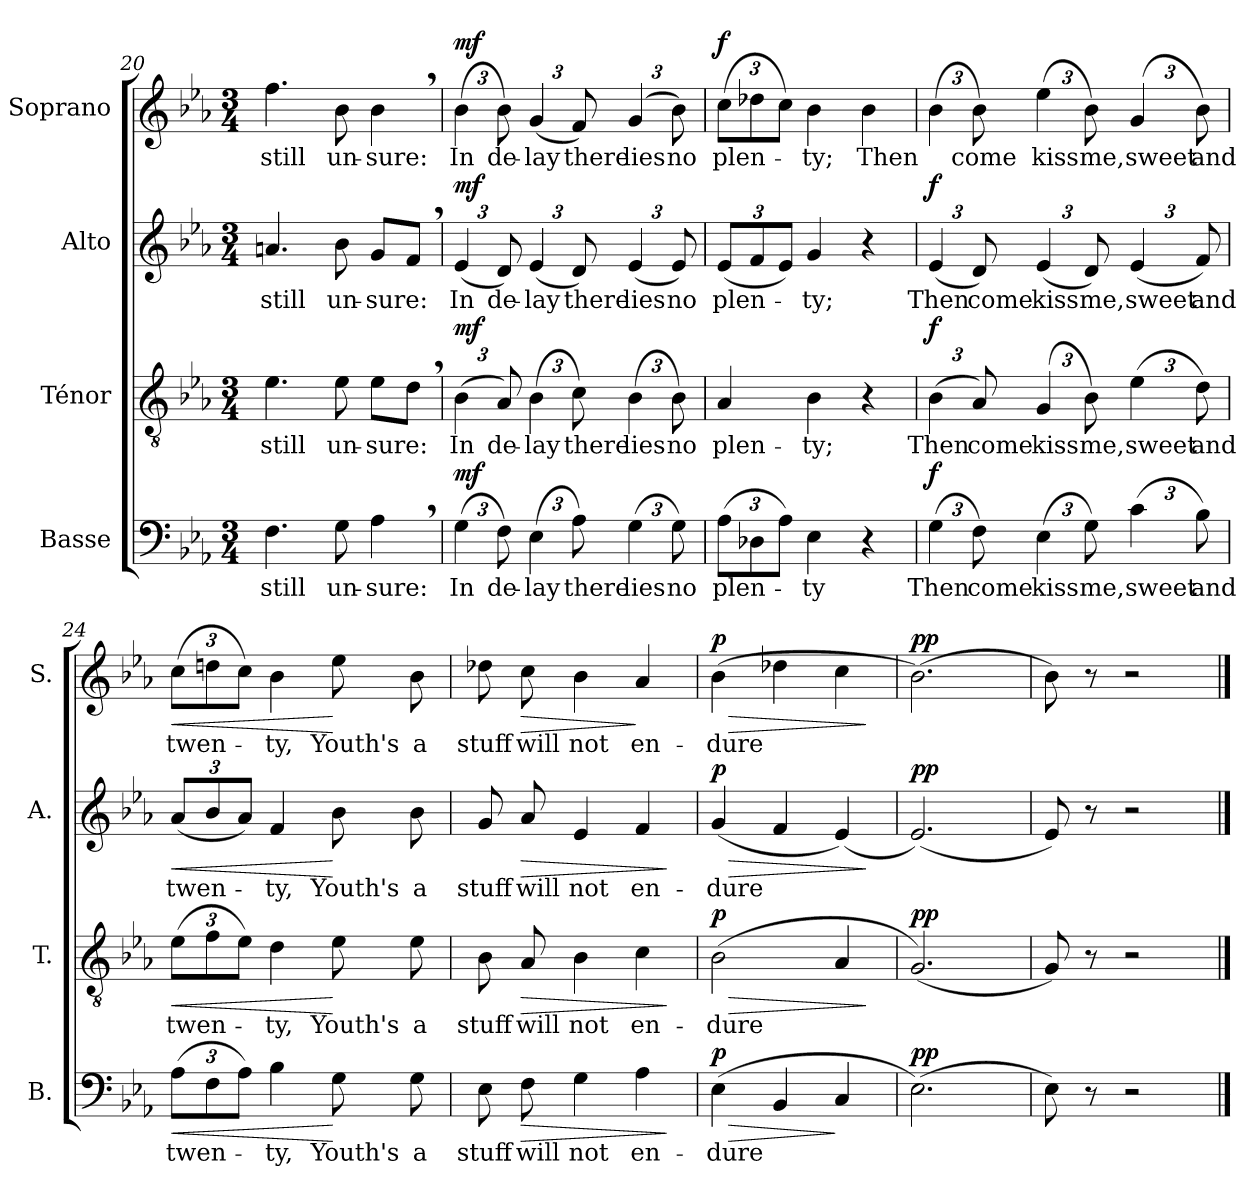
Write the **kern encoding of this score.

**kern	**text	**dynam	**kern	**text	**dynam	**kern	**text	**dynam	**kern	**text	**dynam
*part4	*part4	*part4	*part3	*part3	*part3	*part2	*part2	*part2	*part1	*part1	*part1
*staff4	*staff4	*staff4	*staff3	*staff3	*staff3	*staff2	*staff2	*staff2	*staff1	*staff1	*staff1
*I"Basse	*	*	*I"Ténor	*	*	*I"Alto	*	*	*I"Soprano	*	*
*I'B.	*	*	*I'T.	*	*	*I'A.	*	*	*I'S.	*	*
!!LO:PB:g=z
*clefF4	*	*	*clefGv2	*	*	*clefG2	*	*	*clefG2	*	*
*k[b-e-a-]	*	*	*k[b-e-a-]	*	*	*k[b-e-a-]	*	*	*k[b-e-a-]	*	*
*M3/4	*	*	*M3/4	*	*	*M3/4	*	*	*M3/4	*	*
=20	=20	=20	=20	=20	=20	=20	=20	=20	=20	=20	=20
!	!LO:LY:b	!	!	!LO:LY:b	!	!	!LO:LY:b	!	!	!LO:LY:b	!
4.F\	still	.	4.e-\	still	.	4.an/	still	.	4.ff\	still	.
!	!LO:LY:b	!	!	!LO:LY:b	!	!	!LO:LY:b	!	!	!LO:LY:b	!
8G\	un-	.	8e-\	un-	.	8b-\	un-	.	8b-\	un-	.
!	!LO:LY:b	!	!	!LO:LY:b	!	!	!LO:LY:b	!	!	!LO:LY:b	!
4A-,\	-sure:	.	8e-\L	-sure:	.	8g/L	-sure:	.	4b-,\	-sure:	.
.	.	.	8d,\J	.	.	8f,/J	.	.	.	.	.
=21	=21	=21	=21	=21	=21	=21	=21	=21	=21	=21	=21
*Xbrackettup	*	*	*	*	*	*	*	*	*	*	*
!	!LO:LY:b	!	!	!	!	!	!	!	!	!	!
*	*	*	*Xbrackettup	*	*	*	*	*	*	*	*
!	!	!	!	!LO:LY:b	!	!	!	!	!	!	!
*	*	*	*	*	*	*Xbrackettup	*	*	*	*	*
!	!	!	!	!	!	!	!LO:LY:b	!	!	!	!
*	*	*	*	*	*	*	*	*	*Xbrackettup	*	*
!	!	!LO:DY:a	!	!	!LO:DY:a	!	!	!LO:DY:a	!	!LO:LY:b	!LO:DY:a
(>6G\	In	mf	(>6B-\	In	mf	(<6e-/	In	mf	(>6b-\	In	mf
!	!LO:LY:b	!	!	!LO:LY:b	!	!	!LO:LY:b	!	!	!LO:LY:b	!
12F\)	de-	.	12A-/)	de-	.	12d/)	de-	.	12b-\)	de-	.
!	!LO:LY:b	!	!	!LO:LY:b	!	!	!LO:LY:b	!	!	!LO:LY:b	!
(>6E-\	-lay	.	(>6B-\	-lay	.	(<6e-/	-lay	.	(<6g/	-lay	.
!	!LO:LY:b	!	!	!LO:LY:b	!	!	!LO:LY:b	!	!	!LO:LY:b	!
12A-\)	there	.	12c\)	there	.	12d/)	there	.	12f/)	there	.
!	!LO:LY:b	!	!	!LO:LY:b	!	!	!LO:LY:b	!	!	!LO:LY:b	!
(>6G\	lies	.	(>6B-\	lies	.	(<6e-/	lies	.	(>6g/	lies	.
!	!LO:LY:b	!	!	!LO:LY:b	!	!	!LO:LY:b	!	!	!LO:LY:b	!
12G\)	no	.	12B-\)	no	.	12e-/)	no	.	12b-\)	no	.
=22	=22	=22	=22	=22	=22	=22	=22	=22	=22	=22	=22
!	!LO:LY:b	!	!	!LO:LY:b	!	!	!LO:LY:b	!	!	!LO:LY:b	!LO:DY:a
(>12A-\L	plen-	.	4A-/	plen-	.	(<12e-/L	plen-	.	(>12cc\L	plen-	f
12D-X\	.	.	.	.	.	12f/	.	.	12dd-X\	.	.
12A-\J)	.	.	.	.	.	12e-/J)	.	.	12cc\J)	.	.
!	!LO:LY:b	!	!	!LO:LY:b	!	!	!LO:LY:b	!	!	!LO:LY:b	!
4E-\	-ty	.	4B-\	-ty;	.	4g/	-ty;	.	4b-\	-ty;	.
!	!	!	!	!	!	!	!	!	!	!LO:LY:b	!
4r	.	.	4r	.	.	4r	.	.	4b-\	Then	.
=23	=23	=23	=23	=23	=23	=23	=23	=23	=23	=23	=23
!	!LO:LY:b	!LO:DY:a	!	!LO:LY:b	!LO:DY:a	!	!LO:LY:b	!LO:DY:a	!	!	!
(>6G\	Then	f	(>6B-\	Then	f	(<6e-/	Then	f	(>6b-\	.	.
!	!LO:LY:b	!	!	!LO:LY:b	!	!	!LO:LY:b	!	!	!LO:LY:b	!
12F\)	come	.	12A-/)	come	.	12d/)	come	.	12b-\)	come	.
!	!LO:LY:b	!	!	!LO:LY:b	!	!	!LO:LY:b	!	!	!LO:LY:b	!
(>6E-\	kiss	.	(>6G/	kiss	.	(<6e-/	kiss	.	(>6ee-\	kiss	.
!	!LO:LY:b	!	!	!LO:LY:b	!	!	!LO:LY:b	!	!	!LO:LY:b	!
12G\)	me,	.	12B-\)	me,	.	12d/)	me,	.	12b-\)	me,	.
!	!LO:LY:b	!	!	!LO:LY:b	!	!	!LO:LY:b	!	!	!LO:LY:b	!
(>6c\	sweet	.	(>6e-\	sweet	.	(<6e-/	sweet	.	(>6g/	sweet	.
!	!LO:LY:b	!	!	!LO:LY:b	!	!	!LO:LY:b	!	!	!LO:LY:b	!
12B-\)	and	.	12d\)	and	.	12f/)	and	.	12b-\)	and	.
!!LO:LB:g=z
=24	=24	=24	=24	=24	=24	=24	=24	=24	=24	=24	=24
!	!LO:LY:b	!LO:HP:b	!	!LO:LY:b	!LO:HP:b	!	!LO:LY:b	!LO:HP:b	!	!LO:LY:b	!LO:HP:b
(>12A-\L	twen-	<	(>12e-\L	twen-	<	(<12a-/L	twen-	<	(>12cc\L	twen-	<
12F\	.	.	12f\	.	.	12b-/	.	.	12ddn\	.	.
12A-\J)	.	.	12e-\J)	.	.	12a-/J)	.	.	12cc\J)	.	.
!	!LO:LY:b	!	!	!LO:LY:b	!	!	!LO:LY:b	!	!	!LO:LY:b	!
4B-\	-ty,	.	4d\	-ty,	.	4f/	-ty,	.	4b-\	-ty,	.
!	!LO:LY:b	!	!	!LO:LY:b	!	!	!LO:LY:b	!	!	!LO:LY:b	!
8G\	Youth's	[	8e-\	Youth's	[	8b-\	Youth's	[	8ee-\	Youth's	[
!	!LO:LY:b	!	!	!LO:LY:b	!	!	!LO:LY:b	!	!	!LO:LY:b	!
8G\	a	.	8e-\	a	.	8b-\	a	.	8b-\	a	.
=25	=25	=25	=25	=25	=25	=25	=25	=25	=25	=25	=25
!	!LO:LY:b	!	!	!LO:LY:b	!	!	!LO:LY:b	!	!	!LO:LY:b	!
8E-\	stuff	.	8B-\	stuff	.	8g/	stuff	.	8dd-X\	stuff	.
!	!LO:LY:b	!LO:HP:b	!	!LO:LY:b	!LO:HP:b	!	!LO:LY:b	!LO:HP:b	!	!LO:LY:b	!LO:HP:b
8F\	will	>	8A-/	will	>	8a-/	will	>	8cc\	will	>
!	!LO:LY:b	!	!	!LO:LY:b	!	!	!LO:LY:b	!	!	!LO:LY:b	!
4G\	not	.	4B-\	not	.	4e-/	not	.	4b-\	not	.
!	!LO:LY:b	!	!	!LO:LY:b	!	!	!LO:LY:b	!	!	!LO:LY:b	!
4A-\	en-	.	4c\	en-	.	4f/	en-	.	4a-/	en-	]
.	.	]	.	.	]	.	.	]	.	.	.
=26	=26	=26	=26	=26	=26	=26	=26	=26	=26	=26	=26
!	!LO:LY:b	!LO:HP:b	!	!LO:LY:b	!LO:HP:b	!	!LO:LY:b	!LO:HP:b	!	!LO:LY:b	!LO:HP:b
!	!	!LO:DY:n=1:a	!	!	!LO:DY:n=1:a	!	!	!LO:DY:n=1:a	!	!	!LO:DY:n=1:a
(>4E-\	-dure	> p	(>2B-\	-dure	> p	(<4g/	-dure	> p	(>4b-\	-dure	> p
4BB-/	.	.	.	.	.	4f/	.	.	4dd-X\	.	.
4C/	.	]	4A-/	.	.	(<4e-/)	.	.	4cc\	.	.
.	.	.	.	.	]	.	.	]	.	.	]
=27	=27	=27	=27	=27	=27	=27	=27	=27	=27	=27	=27
!	!	!LO:DY:a	!	!	!LO:DY:a	!	!	!LO:DY:a	!	!	!LO:DY:a
(>2.E-\)	.	pp	(<2.G/)	.	pp	(<2.e-/)	.	pp	(>2.b-\)	.	pp
=28	=28	=28	=28	=28	=28	=28	=28	=28	=28	=28	=28
8E-\)	.	.	8G/)	.	.	8e-/)	.	.	8b-\)	.	.
8r	.	.	8r	.	.	8r	.	.	8r	.	.
2r	.	.	2r	.	.	2r	.	.	2r	.	.
==	==	==	==	==	==	==	==	==	==	==	==
*-	*-	*-	*-	*-	*-	*-	*-	*-	*-	*-	*-
